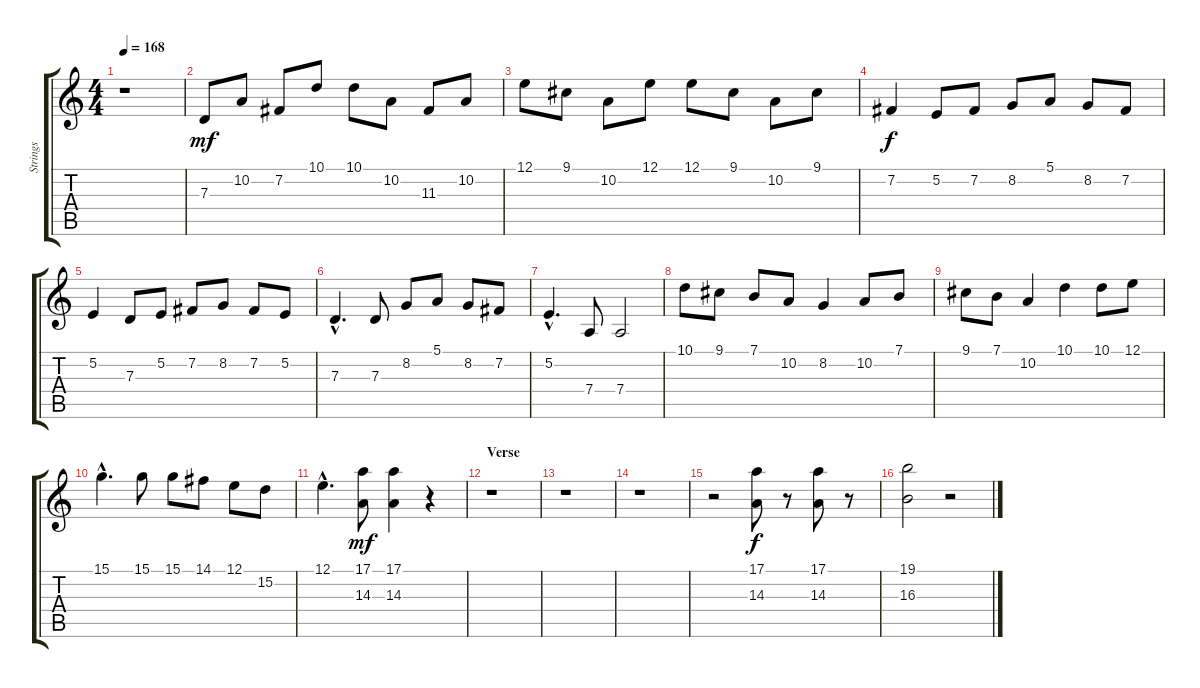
\track ("Strings" "Strings") {instrument stringensemble1}
\staff {score tabs}
\tuning (E4 B3 G3 D3 A2 E2) {hide}
\ts (4 4)
\tempo 168
\clef g2
\ks c
r.1{dy mf} |
7.3.8 10.2.8 7.2.8 10.1.8 10.1.8 10.2.8 11.3.8 10.2.8 |
12.1.8 9.1.8 10.2.8 12.1.8 12.1.8 9.1.8 10.2.8 9.1.8 |
\section ("" "")
7.2.4{dy f} 5.2.8 7.2.8 8.2.8 5.1.8 8.2.8 7.2.8 |
5.2.4 7.3.8 5.2.8 7.2.8 8.2.8 7.2.8 5.2.8 |
7.3{hac}.4{d} 7.3.8 8.2.8 5.1.8 8.2.8 7.2.8 |
5.2{hac}.4{d} 7.4.8 7.4.2 |
10.1.8 9.1.8 7.1.8 10.2.8 8.2.4 10.2.8 7.1.8 |
9.1.8 7.1.8 10.2.4 10.1.4 10.1.8 12.1.8 |
15.1{hac}.4{d} 15.1.8 15.1.8 14.1.8 12.1.8 15.2.8 |
12.1{hac}.4{d} (17.1 14.3).8{dy mf} (17.1 14.3).4 r.4 |
\section ("" "Verse")
r.1 |
r.1 |
r.1 |
r.2 (17.1 14.3).8{dy f} r.8 (17.1 14.3).8 r.8 |
(19.1 16.3).2 r.2
